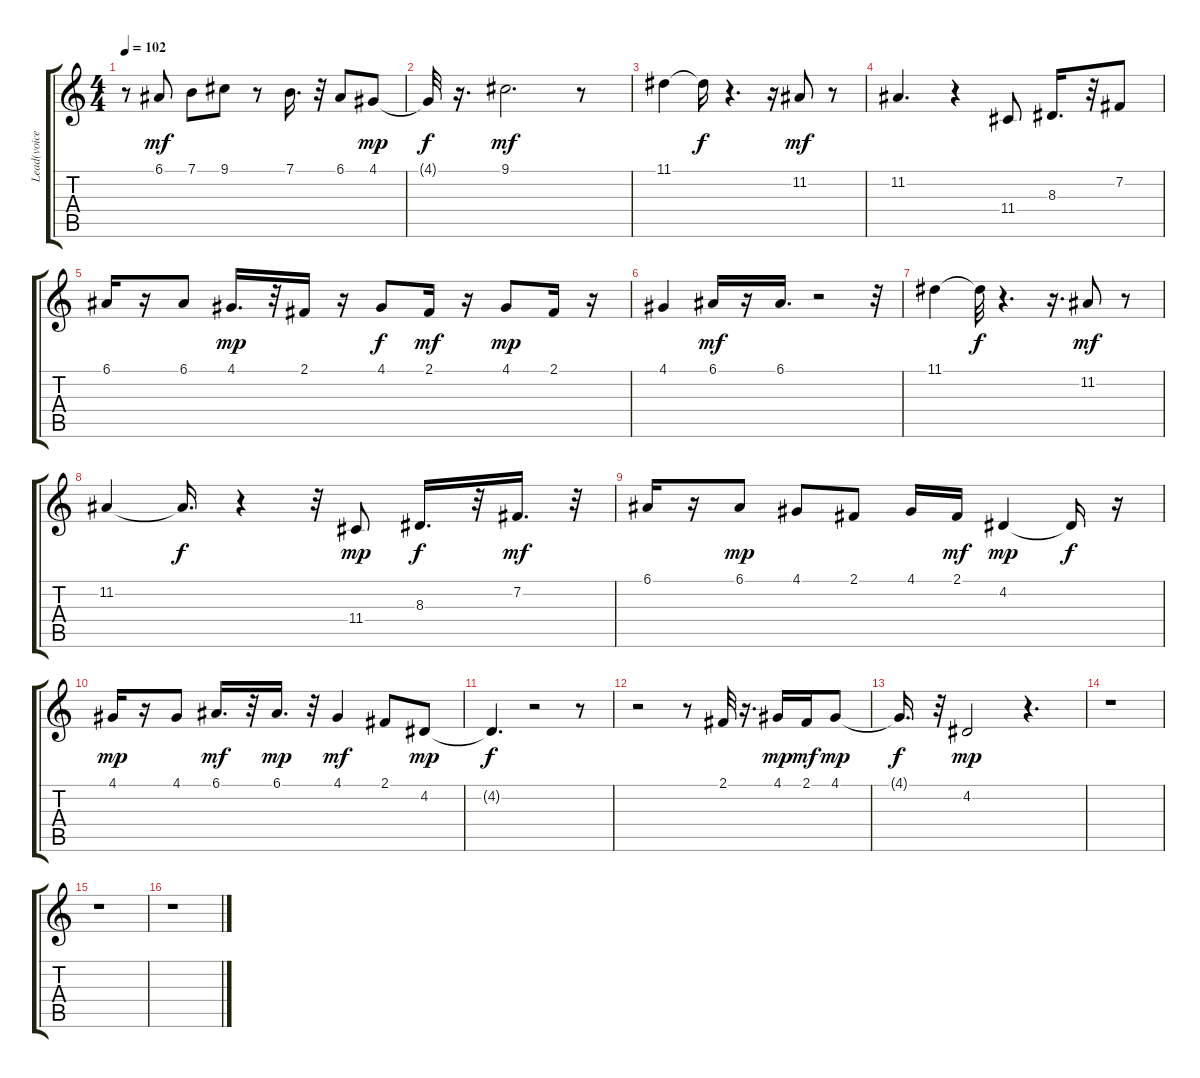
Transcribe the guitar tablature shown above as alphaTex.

\track ("Lead(voice)" "Lead(voice") {instrument lead3calliope}
\staff {score tabs}
\tuning (E4 B3 G3 D3 A2 E2) {hide}
\ts (4 4)
\tempo 102
\clef g2
\ks c
r.8{dy mp} 6.1.8{dy mf} 7.1.8 9.1.8 r.8 7.1.16{d} r.32 6.1.8 4.1.8{dy mp} |
4.1{t}.32{dy f} r.16{d} 9.1.2{d dy mf} r.8 |
11.1.4 11.1{t}.16{dy f} r.4{d} r.16 11.2.8{dy mf} r.8 |
11.2.4{d} r.4 11.4.8 8.3.16{d} r.32 7.2.8 |
6.1.16 r.16 6.1.8 4.1.16{d dy mp} r.32 2.1.16 r.16 4.1.8{dy f} 2.1.16{dy mf} r.16 4.1.8{dy mp} 2.1.16 r.16 |
4.1.4 6.1.16{dy mf} r.16 6.1.16{d} r.2 r.32 |
11.1.4 11.1{t}.32{dy f} r.4{d} r.16{d} 11.2.8{dy mf} r.8 |
11.2.4 11.2{t}.16{d dy f} r.4 r.32 11.4.8{dy mp} 8.3.16{d dy f} r.32 7.2.16{d dy mf} r.32 |
6.1.16 r.16 6.1.8{dy mp} 4.1.8 2.1.8 4.1.16 2.1.16{dy mf} 4.2.4{dy mp} 4.2{t}.16{dy f} r.16 |
4.1.16{dy mp} r.16 4.1.8 6.1.16{d dy mf} r.32 6.1.16{d dy mp} r.32 4.1.4{dy mf} 2.1.8 4.2.8{dy mp} |
4.2{t}.4{d dy f} r.2 r.8 |
r.2 r.8 2.1.32 r.16{d} 4.1.16{dy mp} 2.1.16{dy mf} 4.1.8{dy mp} |
4.1{t}.16{d dy f} r.32 4.2.2{dy mp} r.4{d} |
r.1 |
r.1 |
r.1
